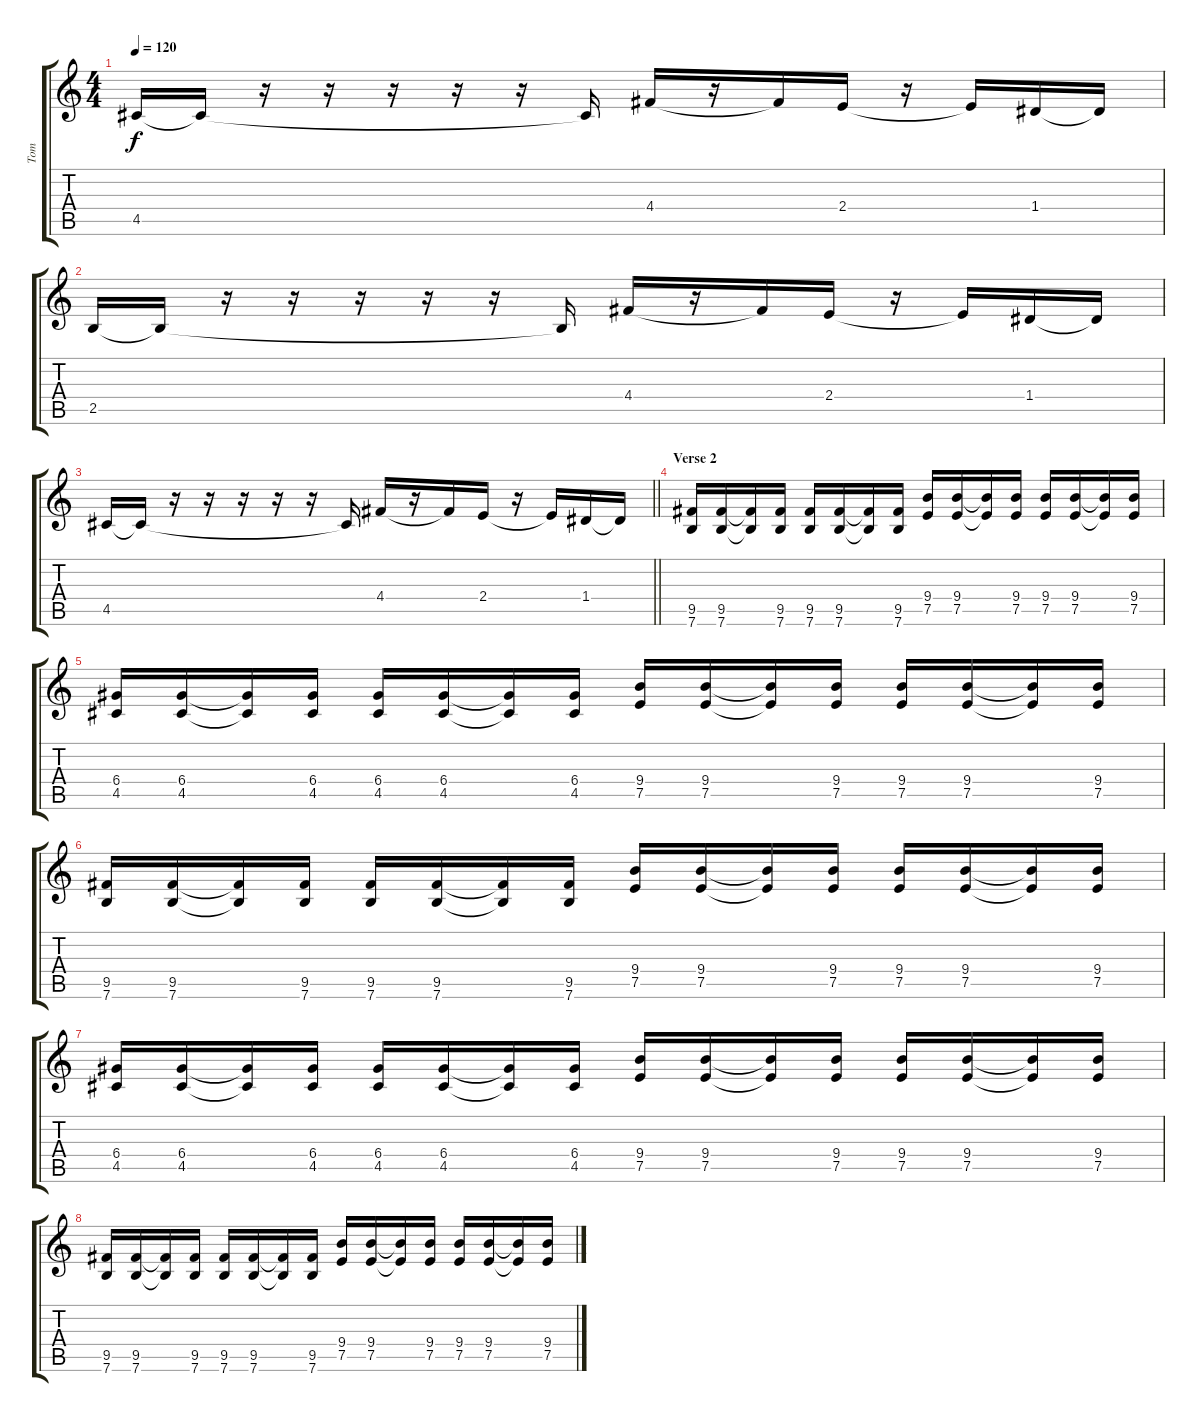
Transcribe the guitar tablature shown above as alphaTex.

\track ("Tom" "Tom") {instrument distortionguitar}
\staff {score tabs}
\tuning (E4 B3 G3 D3 A2 E2) {hide}
\ts (4 4)
\tempo 120
\clef g2
\ks c
4.5.16{dy f} 4.5{t}.16 r.16 r.16 r.16 r.16 r.16 4.5{t}.16 4.4.16 r.16 4.4{t}.16 2.4.16 r.16 2.4{t}.16 1.4.16 1.4{t}.16 |
2.5.16 2.5{t}.16 r.16 r.16 r.16 r.16 r.16 2.5{t}.16 4.4.16 r.16 4.4{t}.16 2.4.16 r.16 2.4{t}.16 1.4.16 1.4{t}.16 |
\barLineRight lightlight
4.5.16 4.5{t}.16 r.16 r.16 r.16 r.16 r.16 4.5{t}.16 4.4.16 r.16 4.4{t}.16 2.4.16 r.16 2.4{t}.16 1.4.16 1.4{t}.16 |
\section ("" "Verse 2")
(9.5 7.6).16 (9.5 7.6).16 (9.5{t} 7.6{t}).16 (9.5 7.6).16 (9.5 7.6).16 (9.5 7.6).16 (9.5{t} 7.6{t}).16 (9.5 7.6).16 (9.4 7.5).16 (9.4 7.5).16 (9.4{t} 7.5{t}).16 (9.4 7.5).16 (9.4 7.5).16 (9.4 7.5).16 (9.4{t} 7.5{t}).16 (9.4 7.5).16 |
(6.4 4.5).16 (6.4 4.5).16 (6.4{t} 4.5{t}).16 (6.4 4.5).16 (6.4 4.5).16 (6.4 4.5).16 (6.4{t} 4.5{t}).16 (6.4 4.5).16 (9.4 7.5).16 (9.4 7.5).16 (9.4{t} 7.5{t}).16 (9.4 7.5).16 (9.4 7.5).16 (9.4 7.5).16 (9.4{t} 7.5{t}).16 (9.4 7.5).16 |
(9.5 7.6).16 (9.5 7.6).16 (9.5{t} 7.6{t}).16 (9.5 7.6).16 (9.5 7.6).16 (9.5 7.6).16 (9.5{t} 7.6{t}).16 (9.5 7.6).16 (9.4 7.5).16 (9.4 7.5).16 (9.4{t} 7.5{t}).16 (9.4 7.5).16 (9.4 7.5).16 (9.4 7.5).16 (9.4{t} 7.5{t}).16 (9.4 7.5).16 |
(6.4 4.5).16 (6.4 4.5).16 (6.4{t} 4.5{t}).16 (6.4 4.5).16 (6.4 4.5).16 (6.4 4.5).16 (6.4{t} 4.5{t}).16 (6.4 4.5).16 (9.4 7.5).16 (9.4 7.5).16 (9.4{t} 7.5{t}).16 (9.4 7.5).16 (9.4 7.5).16 (9.4 7.5).16 (9.4{t} 7.5{t}).16 (9.4 7.5).16 |
(9.5 7.6).16 (9.5 7.6).16 (9.5{t} 7.6{t}).16 (9.5 7.6).16 (9.5 7.6).16 (9.5 7.6).16 (9.5{t} 7.6{t}).16 (9.5 7.6).16 (9.4 7.5).16 (9.4 7.5).16 (9.4{t} 7.5{t}).16 (9.4 7.5).16 (9.4 7.5).16 (9.4 7.5).16 (9.4{t} 7.5{t}).16 (9.4 7.5).16
